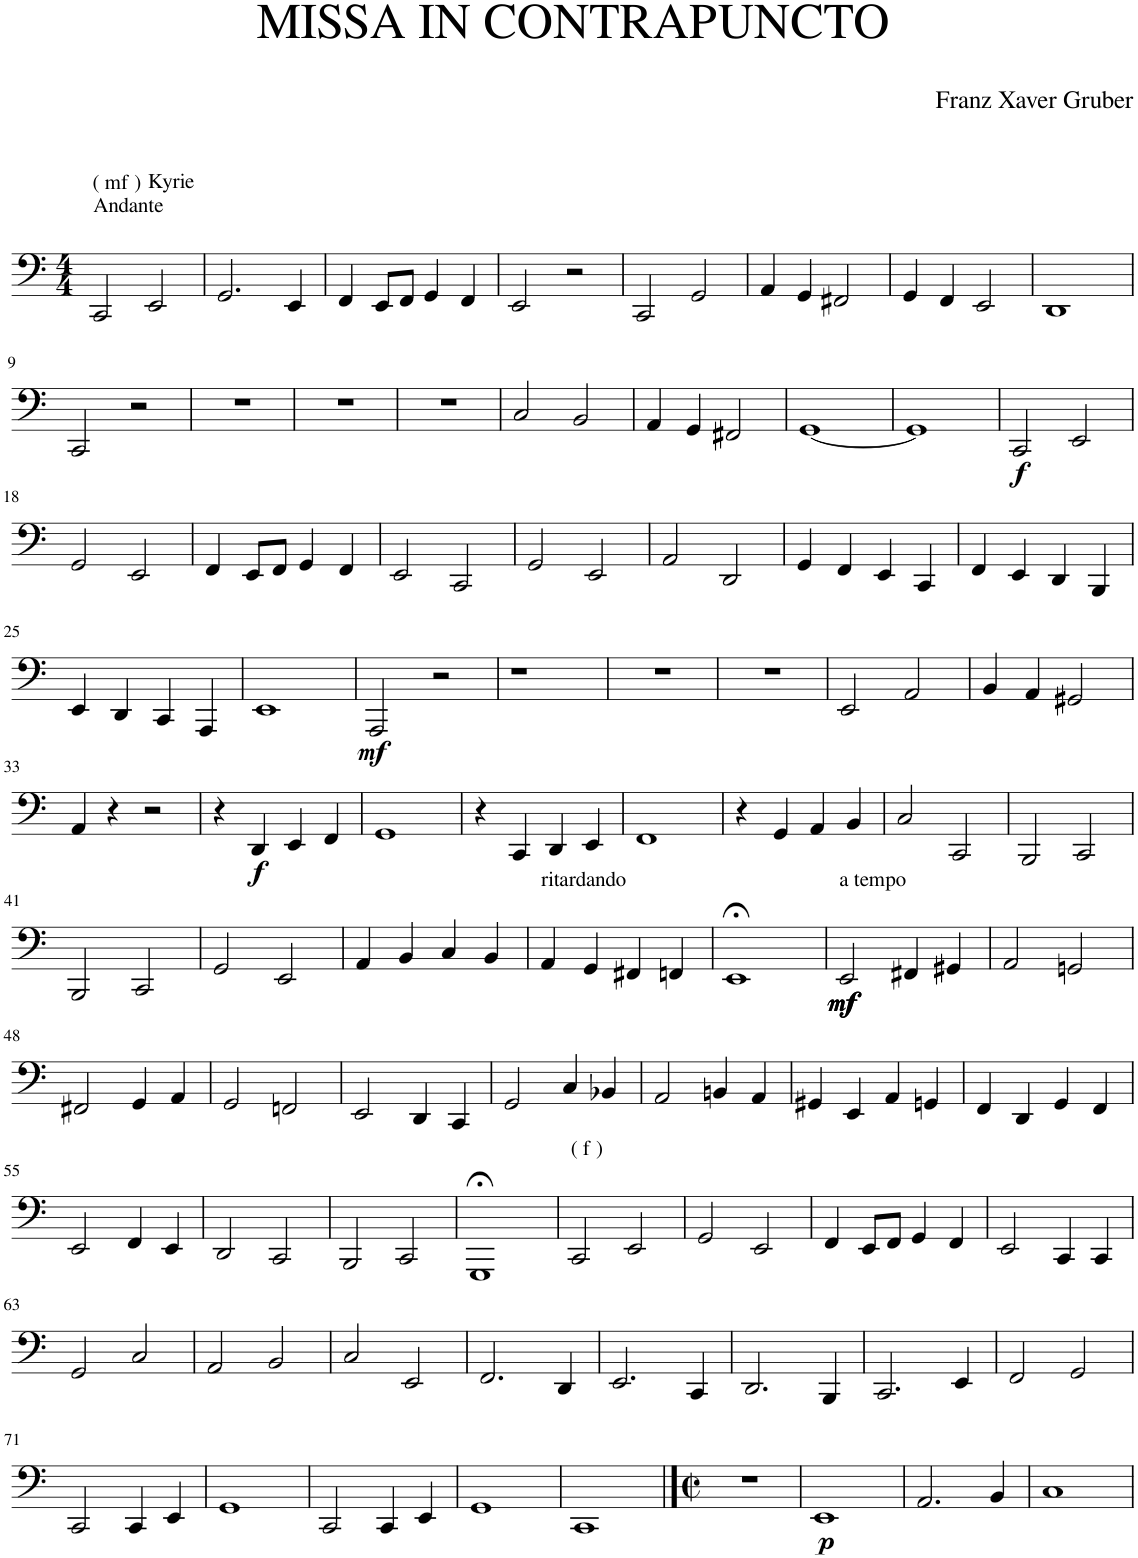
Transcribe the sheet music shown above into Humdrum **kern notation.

**kern	**dynam
*part1	*part1
*staff1	*staff1
*I"[Double Bass]	*
*clefF4	*
*Trd7c12	*
*k[]	*
*M4/4	*
=1	=1
!LO:TX:a:t=Andante	!
!LO:TX:a:t=( mf )	!
2CC/	.
!LO:TX:a:t=Kyrie	!
2EE/	.
=2	=2
2.GG/	.
4EE/	.
=3	=3
4FF/	.
8EE/L	.
8FF/J	.
4GG/	.
4FF/	.
=4	=4
2EE/	.
2r	.
=5	=5
2CC/	.
2GG/	.
=6	=6
4AA/	.
4GG/	.
2FF#X/	.
=7	=7
4GG/	.
4FF/	.
2EE/	.
=8	=8
1DD	.
!!LO:LB:g=z
=9	=9
2CC/	.
2r	.
=10	=10
1r	.
=11	=11
1r	.
=12	=12
1r	.
=13	=13
2C/	.
2BB/	.
=14	=14
4AA/	.
4GG/	.
2FF#X/	.
=15	=15
[1GG	.
=16	=16
1GG]	.
=17	=17
!	!LO:DY:b
2CC/	f
2EE/	.
!!LO:LB:g=z
=18	=18
2GG/	.
2EE/	.
=19	=19
4FF/	.
8EE/L	.
8FF/J	.
4GG/	.
4FF/	.
=20	=20
2EE/	.
2CC/	.
=21	=21
2GG/	.
2EE/	.
=22	=22
2AA/	.
2DD/	.
=23	=23
4GG/	.
4FF/	.
4EE/	.
4CC/	.
=24	=24
4FF/	.
4EE/	.
4DD/	.
4BBB/	.
!!LO:LB:g=z
=25	=25
4EE/	.
4DD/	.
4CC/	.
4AAA/	.
=26	=26
1EE	.
=27	=27
!	!LO:DY:b
2AAA/	mf
2r	.
=28	=28
1r	.
=29	=29
1r	.
=30	=30
1r	.
=31	=31
2EE/	.
2AA/	.
=32	=32
4BB/	.
4AA/	.
2GG#X/	.
!!LO:LB:g=z
=33	=33
4AA/	.
4r	.
2r	.
=34	=34
4r	.
!	!LO:DY:b
4DD/	f
4EE/	.
4FF/	.
=35	=35
1GG	.
=36	=36
4r	.
4CC/	.
4DD/	.
4EE/	.
=37	=37
1FF	.
=38	=38
4r	.
4GG/	.
4AA/	.
4BB/	.
=39	=39
2C/	.
2CC/	.
=40	=40
2BBB/	.
2CC/	.
!!LO:LB:g=z
=41	=41
2BBB/	.
2CC/	.
=42	=42
2GG/	.
2EE/	.
=43	=43
4AA/	.
4BB/	.
4C/	.
4BB/	.
=44	=44
!LO:TX:a:t=ritardando	!
4AA/	.
4GG/	.
4FF#X/	.
4FFn/	.
=45	=45
1EE;<	.
=46	=46
!LO:TX:a:t=a tempo	!
!	!LO:DY:b
!	!LO:DY:n=1:b
!	!LO:DY:n=2:b
2EE/	mf mf mf
4FF#X/	.
4GG#X/	.
=47	=47
2AA/	.
2GGn/	.
!!LO:LB:g=z
=48	=48
2FF#X/	.
4GG/	.
4AA/	.
=49	=49
2GG/	.
2FFn/	.
=50	=50
2EE/	.
4DD/	.
4CC/	.
=51	=51
2GG/	.
4C/	.
4BB-X/	.
=52	=52
2AA/	.
4BBn/	.
4AA/	.
=53	=53
4GG#X/	.
4EE/	.
4AA/	.
4GGn/	.
=54	=54
4FF/	.
4DD/	.
4GG/	.
4FF/	.
!!LO:LB:g=z
=55	=55
2EE/	.
4FF/	.
4EE/	.
=56	=56
2DD/	.
2CC/	.
=57	=57
2BBB/	.
2CC/	.
=58	=58
1GGG;<	.
=59	=59
!LO:TX:a:t=( f )	!
2CC/	.
2EE/	.
=60	=60
2GG/	.
2EE/	.
=61	=61
4FF/	.
8EE/L	.
8FF/J	.
4GG/	.
4FF/	.
=62	=62
2EE/	.
4CC/	.
4CC/	.
!!LO:LB:g=z
=63	=63
2GG/	.
2C/	.
=64	=64
2AA/	.
2BB/	.
=65	=65
2C/	.
2EE/	.
=66	=66
2.FF/	.
4DD/	.
=67	=67
2.EE/	.
4CC/	.
=68	=68
2.DD/	.
4BBB/	.
=69	=69
2.CC/	.
4EE/	.
=70	=70
2FF/	.
2GG/	.
!!LO:LB:g=z
=71	=71
2CC/	.
4CC/	.
4EE/	.
=72	=72
1GG	.
=73	=73
2CC/	.
4CC/	.
4EE/	.
=74	=74
1GG	.
=75	=75
1CC	.
==76	==76
*M2/2	*
*met(c|)	*
1r	.
=77	=77
!	!LO:DY:b
1EE	p
=78	=78
2.AA/	.
4BB/	.
=79	=79
1C	.
=	=
*-	*-
